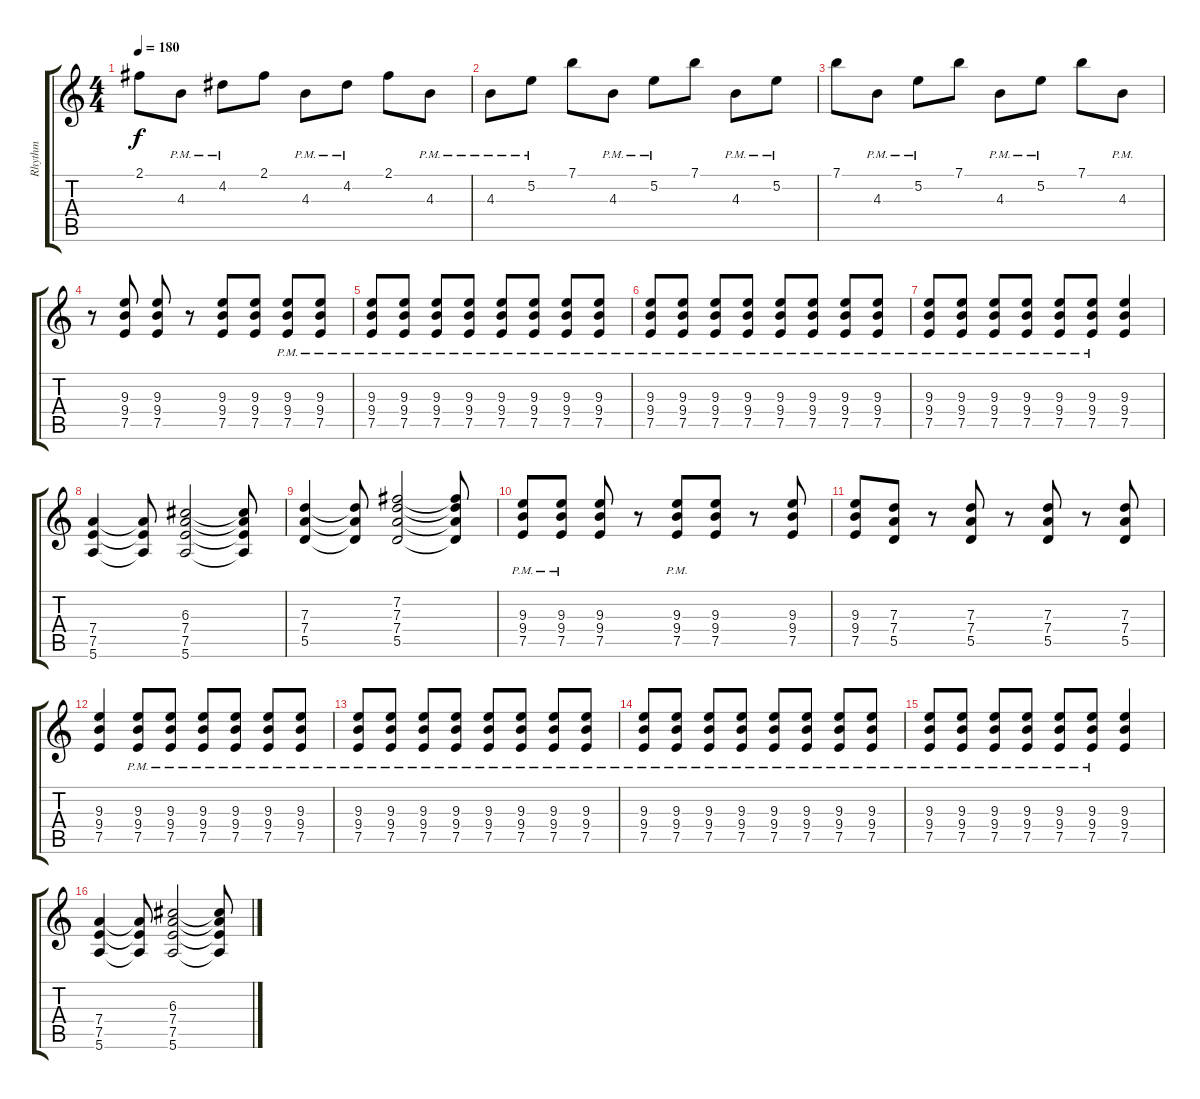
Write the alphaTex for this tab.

\track ("Rhythm" "Rhythm") {instrument overdrivenguitar}
\staff {score tabs}
\tuning (E4 B3 G3 D3 A2 E2) {hide}
\ts (4 4)
\tempo 180
\clef g2
\ks c
2.1.8{dy f} 4.3{pm}.8 4.2{pm}.8 2.1.8 4.3{pm}.8 4.2{pm}.8 2.1.8 4.3{pm}.8 |
4.3{pm}.8 5.2{pm}.8 7.1.8 4.3{pm}.8 5.2{pm}.8 7.1.8 4.3{pm}.8 5.2{pm}.8 |
7.1.8 4.3{pm}.8 5.2{pm}.8 7.1.8 4.3{pm}.8 5.2{pm}.8 7.1.8 4.3{pm}.8 |
\section ("" "")
r.8 (9.3 9.4 7.5).8 (9.3 9.4 7.5).8 r.8 (9.3 9.4 7.5).8 (9.3 9.4 7.5).8 (9.3{pm} 9.4{pm} 7.5{pm}).8 (9.3{pm} 9.4{pm} 7.5{pm}).8 |
(9.3{pm} 9.4{pm} 7.5{pm}).8 (9.3{pm} 9.4{pm} 7.5{pm}).8 (9.3{pm} 9.4{pm} 7.5{pm}).8 (9.3{pm} 9.4{pm} 7.5{pm}).8 (9.3{pm} 9.4{pm} 7.5{pm}).8 (9.3{pm} 9.4{pm} 7.5{pm}).8 (9.3{pm} 9.4{pm} 7.5{pm}).8 (9.3{pm} 9.4{pm} 7.5{pm}).8 |
(9.3{pm} 9.4{pm} 7.5{pm}).8 (9.3{pm} 9.4{pm} 7.5{pm}).8 (9.3{pm} 9.4{pm} 7.5{pm}).8 (9.3{pm} 9.4{pm} 7.5{pm}).8 (9.3{pm} 9.4{pm} 7.5{pm}).8 (9.3{pm} 9.4{pm} 7.5{pm}).8 (9.3{pm} 9.4{pm} 7.5{pm}).8 (9.3{pm} 9.4{pm} 7.5{pm}).8 |
(9.3{pm} 9.4{pm} 7.5{pm}).8 (9.3{pm} 9.4{pm} 7.5{pm}).8 (9.3{pm} 9.4{pm} 7.5{pm}).8 (9.3{pm} 9.4{pm} 7.5{pm}).8 (9.3{pm} 9.4{pm} 7.5{pm}).8 (9.3{pm} 9.4{pm} 7.5{pm}).8 (9.3 9.4 7.5).4 |
(7.4 7.5 5.6).4 (7.4{t} 7.5{t} 5.6{t}).8 (6.3 7.4 7.5 5.6).2 (6.3{t} 7.4{t} 7.5{t} 5.6{t}).8 |
(7.3 7.4 5.5).4 (7.3{t} 7.4{t} 5.5{t}).8 (7.2 7.3 7.4 5.5).2 (7.2{t} 7.3{t} 7.4{t} 5.5{t}).8 |
(9.3{pm} 9.4{pm} 7.5{pm}).8 (9.3{pm} 9.4{pm} 7.5{pm}).8 (9.3 9.4 7.5).8 r.8 (9.3{pm} 9.4{pm} 7.5{pm}).8 (9.3 9.4 7.5).8 r.8 (9.3 9.4 7.5).8 |
(9.3 9.4 7.5).8 (7.3 7.4 5.5).8 r.8 (7.3 7.4 5.5).8 r.8 (7.3 7.4 5.5).8 r.8 (7.3 7.4 5.5).8 |
(9.3 9.4 7.5).4 (9.3{pm} 9.4{pm} 7.5{pm}).8 (9.3{pm} 9.4{pm} 7.5{pm}).8 (9.3{pm} 9.4{pm} 7.5{pm}).8 (9.3{pm} 9.4{pm} 7.5{pm}).8 (9.3{pm} 9.4{pm} 7.5{pm}).8 (9.3{pm} 9.4{pm} 7.5{pm}).8 |
(9.3{pm} 9.4{pm} 7.5{pm}).8 (9.3{pm} 9.4{pm} 7.5{pm}).8 (9.3{pm} 9.4{pm} 7.5{pm}).8 (9.3{pm} 9.4{pm} 7.5{pm}).8 (9.3{pm} 9.4{pm} 7.5{pm}).8 (9.3{pm} 9.4{pm} 7.5{pm}).8 (9.3{pm} 9.4{pm} 7.5{pm}).8 (9.3{pm} 9.4{pm} 7.5{pm}).8 |
(9.3{pm} 9.4{pm} 7.5{pm}).8 (9.3{pm} 9.4{pm} 7.5{pm}).8 (9.3{pm} 9.4{pm} 7.5{pm}).8 (9.3{pm} 9.4{pm} 7.5{pm}).8 (9.3{pm} 9.4{pm} 7.5{pm}).8 (9.3{pm} 9.4{pm} 7.5{pm}).8 (9.3{pm} 9.4{pm} 7.5{pm}).8 (9.3{pm} 9.4{pm} 7.5{pm}).8 |
(9.3{pm} 9.4{pm} 7.5{pm}).8 (9.3{pm} 9.4{pm} 7.5{pm}).8 (9.3{pm} 9.4{pm} 7.5{pm}).8 (9.3{pm} 9.4{pm} 7.5{pm}).8 (9.3{pm} 9.4{pm} 7.5{pm}).8 (9.3{pm} 9.4{pm} 7.5{pm}).8 (9.3 9.4 7.5).4 |
(7.4 7.5 5.6).4 (7.4{t} 7.5{t} 5.6{t}).8 (6.3 7.4 7.5 5.6).2 (6.3{t} 7.4{t} 7.5{t} 5.6{t}).8
